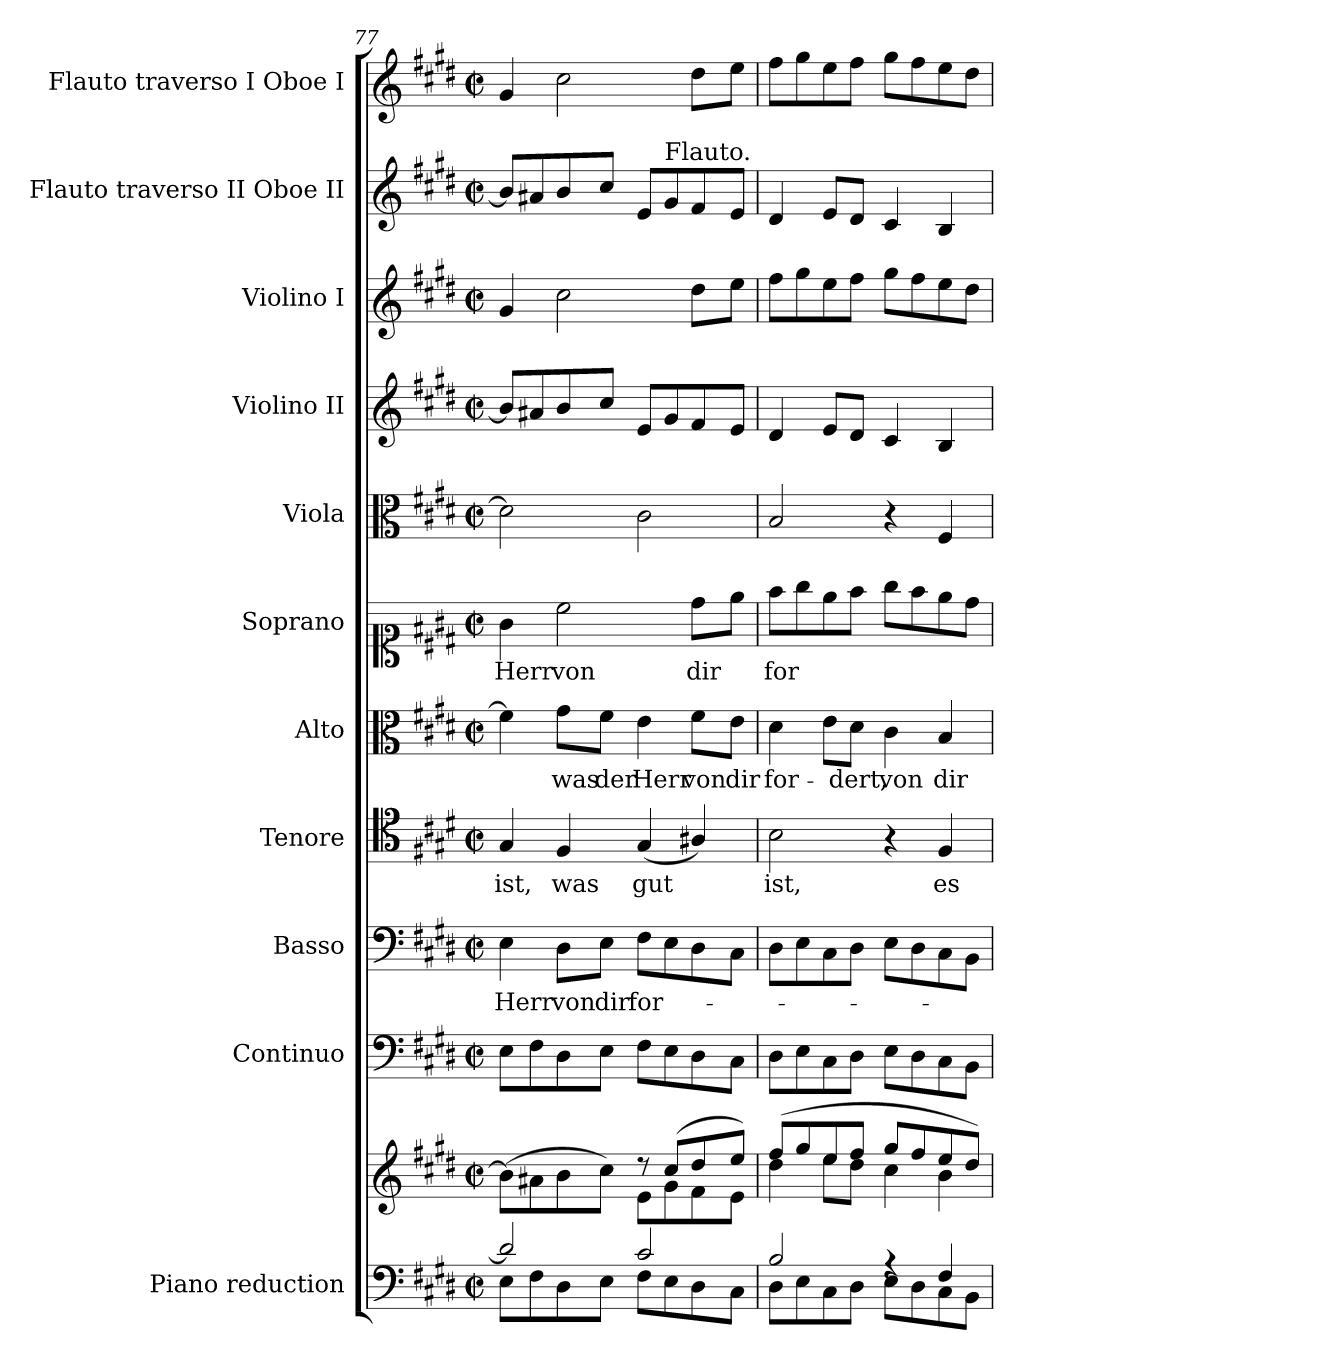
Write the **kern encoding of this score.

**kern	**kern	**kern	**kern	**text	**kern	**text	**kern	**text	**kern	**text	**kern	**kern	**kern	**kern	**kern
*part11	*part11	*part10	*part9	*part9	*part8	*part8	*part7	*part7	*part6	*part6	*part5	*part4	*part3	*part2	*part1
*staff12	*staff11	*staff10	*staff9	*staff9	*staff8	*staff8	*staff7	*staff7	*staff6	*staff6	*staff5	*staff4	*staff3	*staff2	*staff1
*I"Piano reduction	*	*I"Continuo	*I"Basso	*	*I"Tenore	*	*I"Alto	*	*I"Soprano	*	*I"Viola	*I"Violino II	*I"Violino I	*I"Flauto traverso II Oboe II	*I"Flauto traverso I Oboe I
*I'Pno	*	*	*	*	*	*	*	*	*	*	*	*	*	*I'Ob	*I'Ob
*clefF4	*clefG2	*clefF4	*clefF4	*	*clefC4	*	*clefC3	*	*clefC1	*	*clefC3	*clefG2	*clefG2	*clefG2	*clefG2
*k[f#c#g#d#]	*k[f#c#g#d#]	*k[f#c#g#d#]	*k[f#c#g#d#]	*	*k[f#c#g#d#]	*	*k[f#c#g#d#]	*	*k[f#c#g#d#]	*	*k[f#c#g#d#]	*k[f#c#g#d#]	*k[f#c#g#d#]	*k[f#c#g#d#]	*k[f#c#g#d#]
*M2/2	*M2/2	*M2/2	*M2/2	*	*M2/2	*	*M2/2	*	*M2/2	*	*M2/2	*M2/2	*M2/2	*M2/2	*M2/2
*met(c|)	*met(c|)	*met(c|)	*met(c|)	*	*met(c|)	*	*met(c|)	*	*met(c|)	*	*met(c|)	*met(c|)	*met(c|)	*met(c|)	*met(c|)
=77	=77	=77	=77	=77	=77	=77	=77	=77	=77	=77	=77	=77	=77	=77	=77
*^	*^	*	*	*	*	*	*	*	*	*	*	*	*	*	*
!	!	!	!	!	!	!LO:LY:b	!	!LO:LY:b	!	!	!	!LO:LY:b	!	!	!	!	!
2d#/]	8E\L	(>8b\L]	2ryy	8E\L	4E\	Herr	4G#/	ist,	4f#\]	.	4g#\	Herr	2d#\]	8b/L]	4g#/	8b/L]	4g#/
.	8F#\	8a#X\	.	8F#\	.	.	.	.	.	.	.	.	.	8a#X/	.	8a#X/	.
!	!	!	!	!	!	!LO:LY:b	!	!LO:LY:b	!	!LO:LY:b	!	!LO:LY:b	!	!	!	!	!
.	8D#\	8b\	.	8D#\	8D#\L	von	4F#/	was	8g#\L	was	2cc#\	von	.	8b/	2cc#\	8b/	2cc#\
!	!	!	!	!	!	!LO:LY:b	!	!	!	!LO:LY:b	!	!	!	!	!	!	!
.	8E\J	8cc#\J)	.	8E\J	8E\J	dir	.	.	8f#\J	der	.	.	.	8cc#/J	.	8cc#/J	.
!	!	!	!	!	!	!LO:LY:b	!	!LO:LY:b	!	!LO:LY:b	!	!	!	!	!	!	!
2c#/	8F#\L	8r	8e\L	8F#\L	8F#\L	for-	(<4G#/	gut	4e\	Herr	.	.	2c#\	8e/L	.	8e/L	.
!	!	!	!	!	!	!	!	!	!	!	!	!	!	!	!	!LO:TX:a:t=Flauto.	!
.	8E\	(>8cc#/L	8g#\	8E\	8E\	.	.	.	.	.	.	.	.	8g#/	.	8g#/	.
!	!	!	!	!	!	!	!	!	!	!LO:LY:b	!	!LO:LY:b	!	!	!	!	!
.	8D#\	8dd#/	8f#\	8D#\	8D#\	.	4A#X/)	.	8f#\L	von	8dd#\L	dir	.	8f#/	8dd#\L	8f#/	8dd#\L
!	!	!	!	!	!	!	!	!	!	!LO:LY:b	!	!	!	!	!	!	!
.	8C#\J	8ee/J)	8e\J	8C#\J	8C#\J	.	.	.	8e\J	dir	8ee\J	.	.	8e/J	8ee\J	8e/J	8ee\J
=78	=78	=78	=78	=78	=78	=78	=78	=78	=78	=78	=78	=78	=78	=78	=78	=78	=78
!	!	!	!	!	!	!	!	!LO:LY:b	!	!LO:LY:b	!	!LO:LY:b	!	!	!	!	!
2B/	8D#\L	(>8ff#/L	4dd#\	8D#\L	8D#\L	.	2B\	ist,	4d#\	for-	8ff#\L	for	2B/	4d#/	8ff#\L	4d#/	8ff#\L
.	8E\	8gg#/	.	8E\	8E\	.	.	.	.	.	8gg#\	.	.	.	8gg#\	.	8gg#\
.	8C#\	8ee/	8ee\L	8C#\	8C#\	.	.	.	8e\L	.	8ee\	.	.	8e/L	8ee\	8e/L	8ee\
!	!	!	!	!	!	!	!	!	!	!LO:LY:b	!	!	!	!	!	!	!
.	8D#\J	8ff#/J	8dd#\J	8D#\J	8D#\J	.	.	.	8d#\J	-dert,	8ff#\J	.	.	8d#/J	8ff#\J	8d#/J	8ff#\J
!	!	!	!	!	!	!	!	!	!	!LO:LY:b	!	!	!	!	!	!	!
4rA	8E\L	8gg#/L	4cc#\	8E\L	8E\L	.	4r	.	4c#\	von	8gg#\L	.	4r	4c#/	8gg#\L	4c#/	8gg#\L
.	8D#\	8ff#/	.	8D#\	8D#\	.	.	.	.	.	8ff#\	.	.	.	8ff#\	.	8ff#\
!	!	!	!	!	!	!	!	!LO:LY:b	!	!LO:LY:b	!	!	!	!	!	!	!
4F#/	8C#\	8ee/	4b\	8C#\	8C#\	.	4F#/	es	4B/	dir	8ee\	.	4F#/	4B/	8ee\	4B/	8ee\
.	8BB\J	8dd#/J)	.	8BB\J	8BB\J	.	.	.	.	.	8dd#\J	.	.	.	8dd#\J	.	8dd#\J
*v	*v	*	*	*	*	*	*	*	*	*	*	*	*	*	*	*	*
*	*v	*v	*	*	*	*	*	*	*	*	*	*	*	*	*	*
=	=	=	=	=	=	=	=	=	=	=	=	=	=	=	=
*-	*-	*-	*-	*-	*-	*-	*-	*-	*-	*-	*-	*-	*-	*-	*-
